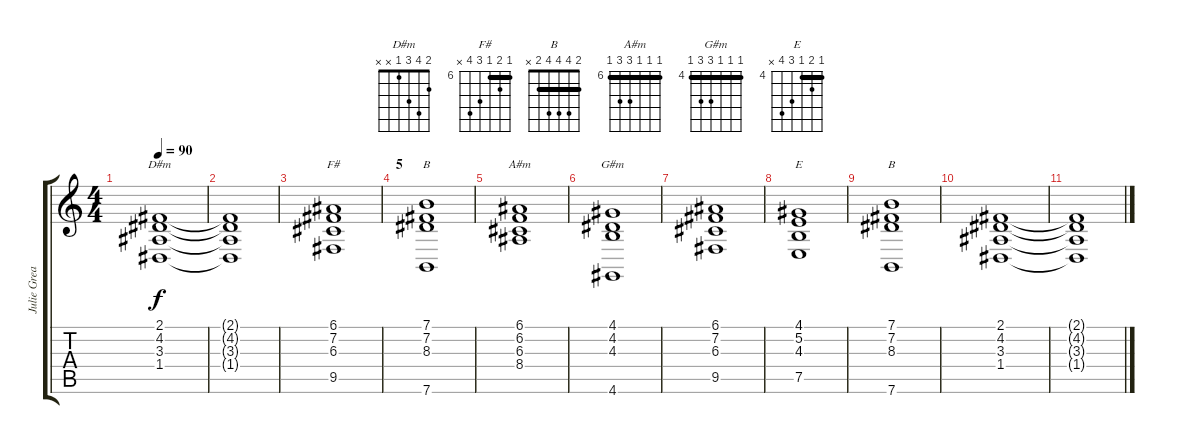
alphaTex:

\track ("Julie Greaux - Tastiera" "Julie Grea") {instrument stringensemble1}
\staff {score tabs}
\tuning (E4 B3 G3 D3 A2 E2) {hide}
\chord ("D#m" 2 4 3 1 x x)
\chord ("F#" 6 7 6 8 9 x) {firstfret 6 barre 6}
\chord ("B" 7 7 8 9 x x) {firstfret 7 barre 7}
\chord ("A#m" 6 6 6 8 8 6) {firstfret 6 barre 6}
\chord ("G#m" 4 4 4 6 6 4) {firstfret 4 barre 4}
\chord ("E" 4 5 4 6 7 x) {firstfret 4 barre 4}
\chord ("B" 2 4 4 4 2 x) {barre 2}
\ts (4 4)
\tempo 90
\clef g2
\ks c
(2.1 4.2 3.3 1.4).1{ch "D#m" dy f} |
(2.1{t} 4.2{t} 3.3{t} 1.4{t}).1 |
(6.1 7.2 6.3 9.5).1{ch "F#"} |
\section ("" "5")
(7.1 7.2 8.3 7.6).1{ch "B"} |
(6.1 6.2 6.3 8.4).1{ch "A#m"} |
(4.1 4.2 4.3 4.6).1{ch "G#m"} |
(6.1 7.2 6.3 9.5).1 |
(4.1 5.2 4.3 7.5).1{ch "E"} |
(7.1 7.2 8.3 7.6).1{ch "B"} |
(2.1 4.2 3.3 1.4).1 |
(2.1{t} 4.2{t} 3.3{t} 1.4{t}).1
